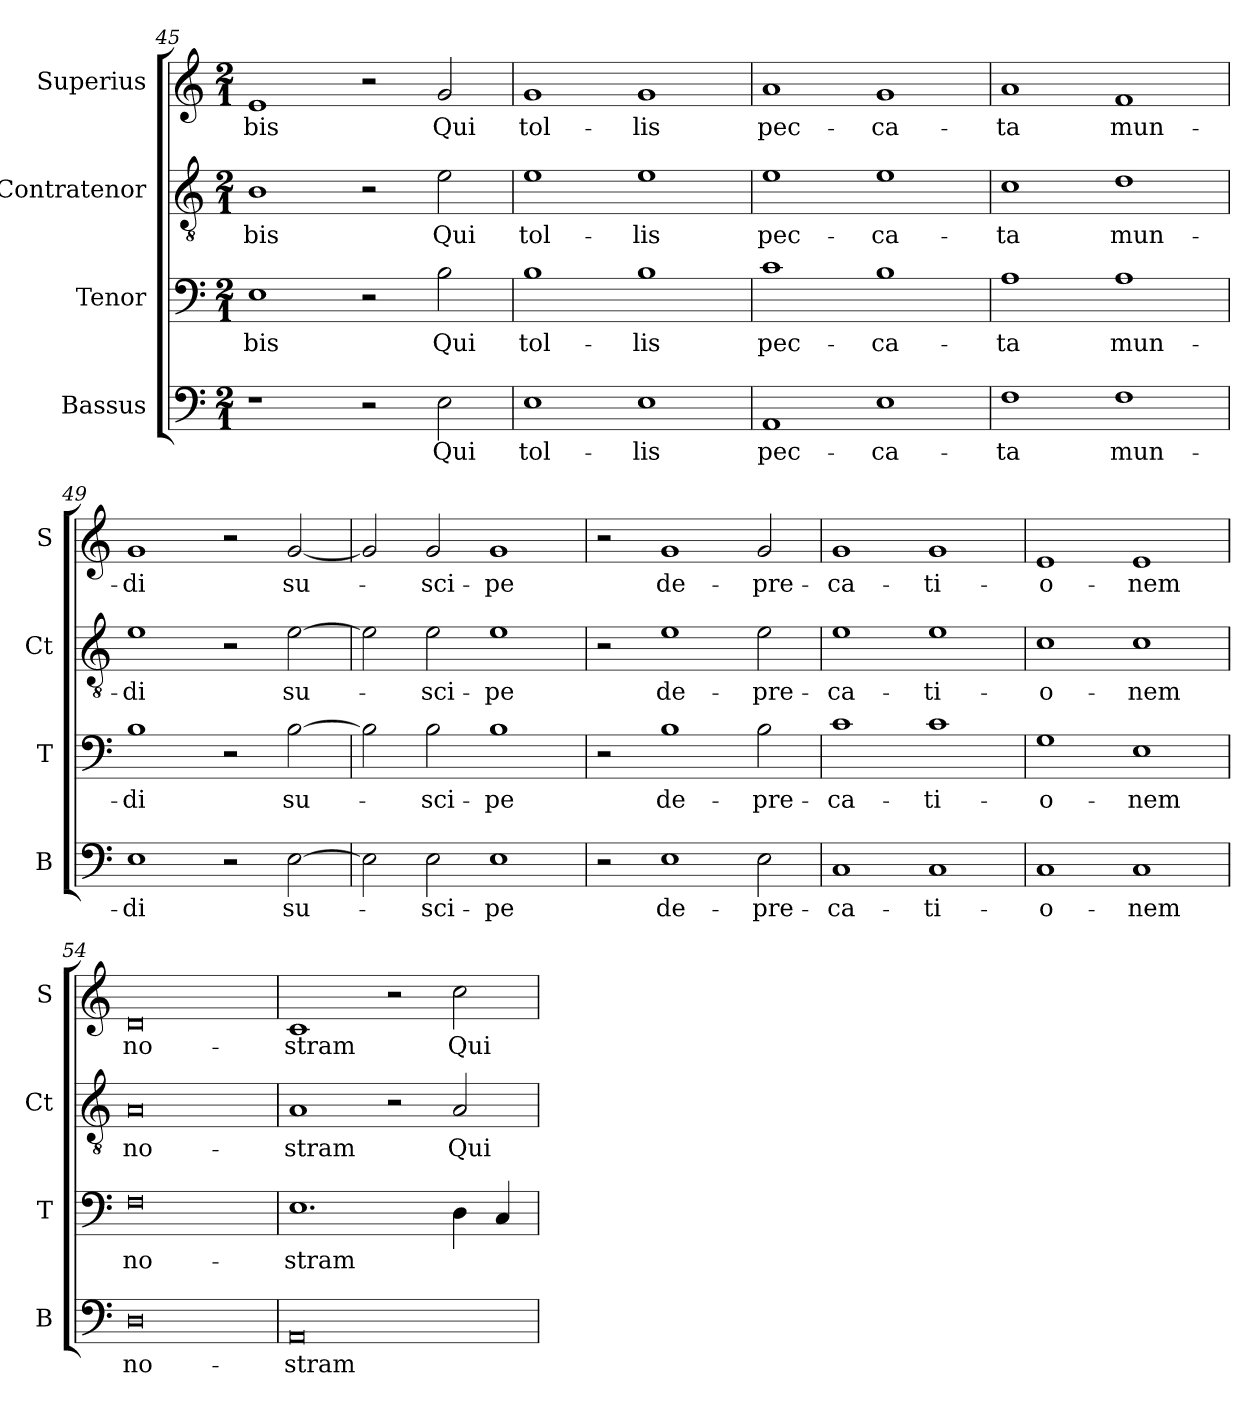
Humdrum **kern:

**kern	**text	**kern	**text	**kern	**text	**kern	**text
*part4	*part4	*part3	*part3	*part2	*part2	*part1	*part1
*staff4	*staff4	*staff3	*staff3	*staff2	*staff2	*staff1	*staff1
*I"Bassus	*	*I"Tenor	*	*I"Contratenor	*	*I"Superius	*
*I'B	*	*I'T	*	*I'Ct	*	*I'S	*
*clefF4	*	*clefF4	*	*clefGv2	*	*clefG2	*
*k[]	*	*k[]	*	*k[]	*	*k[]	*
*M2/1	*	*M2/1	*	*M2/1	*	*M2/1	*
=45	=45	=45	=45	=45	=45	=45	=45
1r	.	1E	-bis	1B	-bis	1e	-bis
2r	.	2r	.	2r	.	2r	.
2E\	Qui	2B\	Qui	2e\	Qui	2g/	Qui
=46	=46	=46	=46	=46	=46	=46	=46
1E	tol-	1B	tol-	1e	tol-	1g	tol-
1E	-lis	1B	-lis	1e	-lis	1g	-lis
=47	=47	=47	=47	=47	=47	=47	=47
1AA	pec-	1c	pec-	1e	pec-	1a	pec-
1E	-ca-	1B	-ca-	1e	-ca-	1g	-ca-
=48	=48	=48	=48	=48	=48	=48	=48
1F	-ta	1A	-ta	1c	-ta	1a	-ta
1F	mun-	1A	mun-	1d	mun-	1f	mun-
=49	=49	=49	=49	=49	=49	=49	=49
1E	-di	1B	-di	1e	-di	1g	-di
2r	.	2r	.	2r	.	2r	.
[2E\	su-	[2B\	su-	[2e\	su-	[2g/	su-
=50	=50	=50	=50	=50	=50	=50	=50
2E\]	.	2B\]	.	2e\]	.	2g/]	.
2E\	-sci-	2B\	-sci-	2e\	-sci-	2g/	-sci-
1E	-pe	1B	-pe	1e	-pe	1g	-pe
=51	=51	=51	=51	=51	=51	=51	=51
2r	.	2r	.	2r	.	2r	.
1E	de-	1B	de-	1e	de-	1g	de-
2E\	-pre-	2B\	-pre-	2e\	-pre-	2g/	-pre-
=52	=52	=52	=52	=52	=52	=52	=52
1C	-ca-	1c	-ca-	1e	-ca-	1g	-ca-
1C	-ti-	1c	-ti-	1e	-ti-	1g	-ti-
=53	=53	=53	=53	=53	=53	=53	=53
1C	-o-	1G	-o-	1c	-o-	1e	-o-
1C	-nem	1E	-nem	1c	-nem	1e	-nem
=54	=54	=54	=54	=54	=54	=54	=54
0D	no-	0F	no-	0A	no-	0d	no-
=55	=55	=55	=55	=55	=55	=55	=55
0AA	-stram	1.E	-stram	1A	-stram	1c	-stram
.	.	.	.	2r	.	2r	.
.	.	4D\	.	2A/	Qui	2cc\	Qui
.	.	4C/	.	.	.	.	.
=	=	=	=	=	=	=	=
*-	*-	*-	*-	*-	*-	*-	*-
